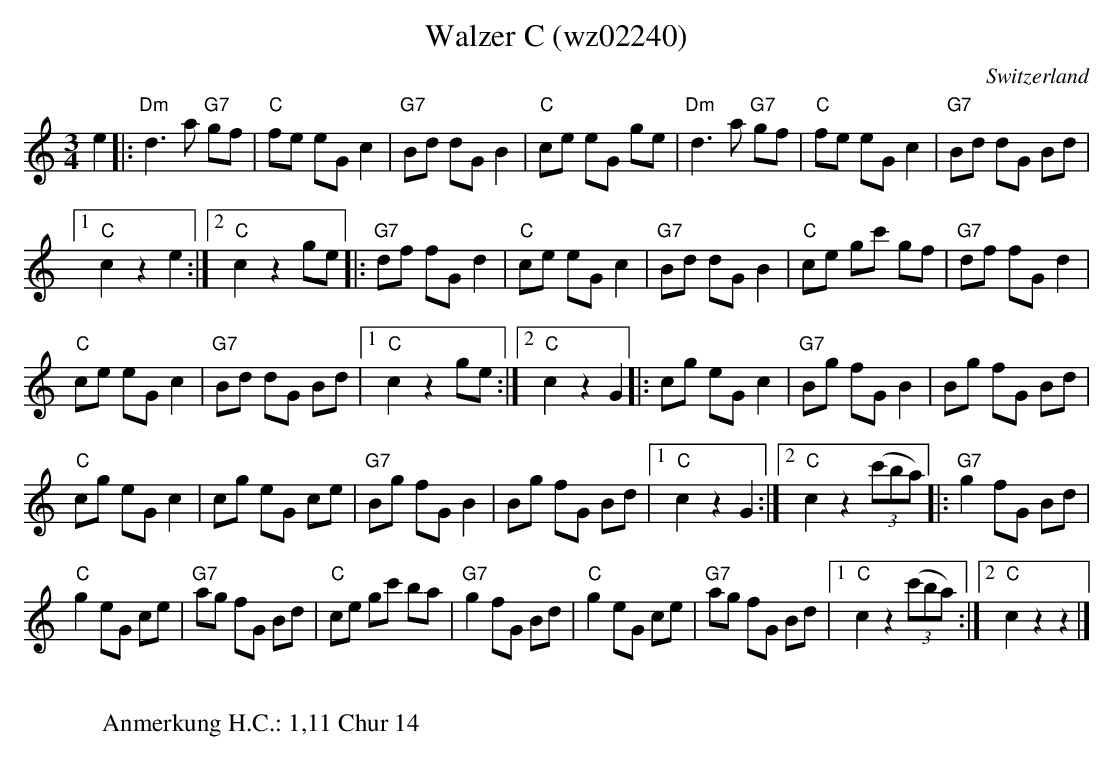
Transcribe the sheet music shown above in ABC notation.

X:1
T:Walzer C (wz02240)
O:Switzerland
M:3/4
L:1/8
K:C major
e2 |: "Dm"d3a "G7"gf | "C"fe eGc2 | "G7"Bd dGB2 | "C"ce eG ge | "Dm"d3a "G7"gf | "C"fe eGc2 | "G7"Bd dG Bd |1
"C"c2z2e2 :|2 "C"c2z2ge |: "G7"df fGd2 | "C"ce eGc2 | "G7"Bd dG B2 | "C"ce gc' gf | "G7"df fGd2  |
"C"ce eGc2 | "G7"Bd dG Bd |1 "C"c2z2ge :|2 "C"c2z2G2 |: cg eGc2 | "G7"Bg fGB2 | Bg fG Bd |
"C"cg eGc2 | cg eG ce | "G7"Bg fGB2 | Bg fG Bd |1 "C"c2z2G2 :|2 "C"c2z2 ((3c'ba) |: "G7"g2fG Bd |
"C"g2eG ce | "G7"ag fG Bd | "C"ce gc' ba | "G7"g2fG Bd | "C"g2 eG ce | "G7"ag fG Bd |1 "C"c2z2 ((3c'ba) :|2 "C"c2z2z2 |]
W:
W:Anmerkung H.C.: 1,11 Chur 14
